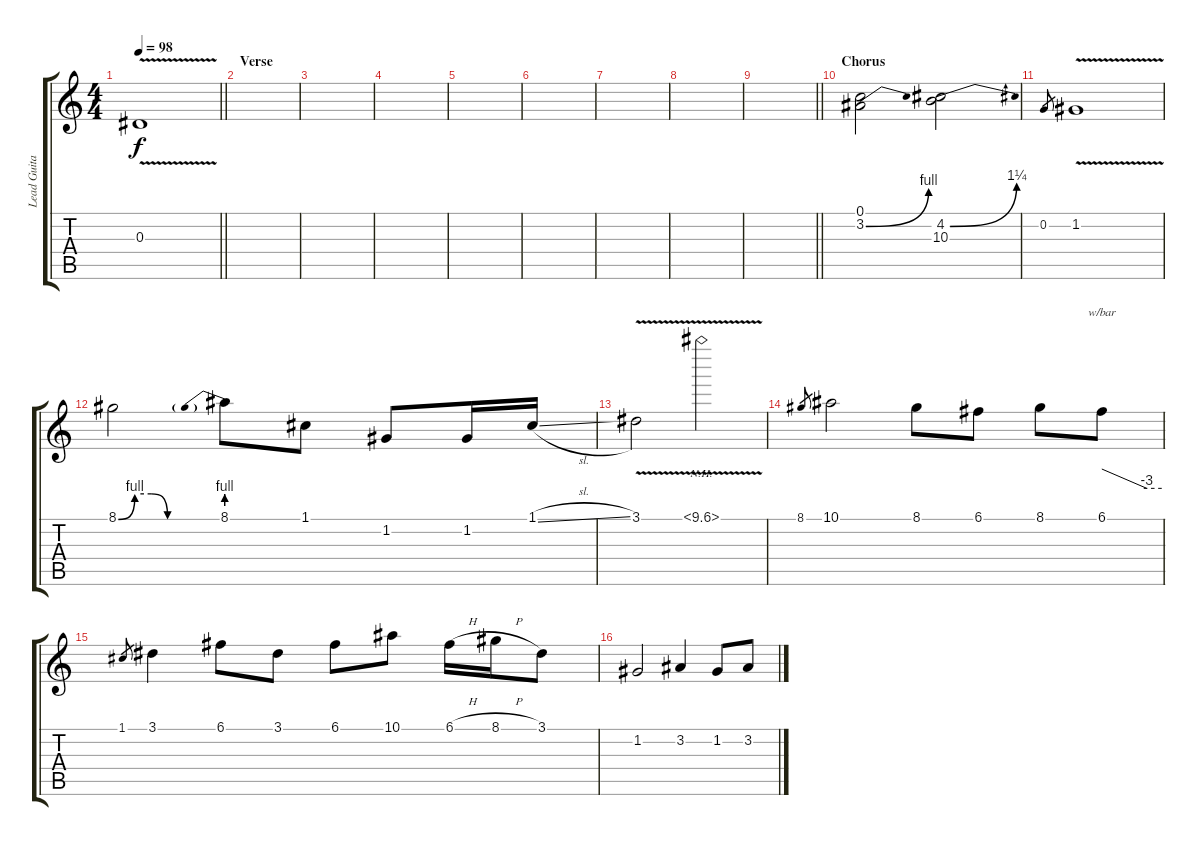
\track ("Lead Guitar" "Lead Guita") {instrument distortionguitar}
\staff {score tabs}
\tuning (C4 G3 Eb3 Bb2 F2 C2) {hide}
\ts (4 4)
\tempo 98
\clef g2
\barLineRight lightlight
\ks c
0.3{v}.1{dy f} |
\section ("" "Verse")
|
|
|
|
|
|
|
\barLineRight lightlight
|
\section ("" "Chorus")
(0.1 3.2{be (bend 0 0 60 4)}).2 (4.2{be (bend 0 0 60 5)} 10.3).2 |
0.2.8{gr} 1.2{v}.1 |
8.1{be (custom 0 0 10 4 20 4 30 0 60 0)}.2 8.1{be (prebend 0 4 60 4)}.8 1.1.8 1.2.8 1.2.16 1.1{sl}.16 |
3.1{v}.2 10.1{nh v}.2 |
8.1.8{gr} 10.1.2 8.1.8 6.1.8 8.1.8 6.1.8{tbe (custom default 0 0 45 -12 60 -12)} |
1.1.8{gr} 3.1.4 6.1.8 3.1.8 6.1.8 10.1.8 6.1{h}.16 8.1{h}.16 3.1.8 |
1.2.2 3.2.4 1.2.8 3.2.8
